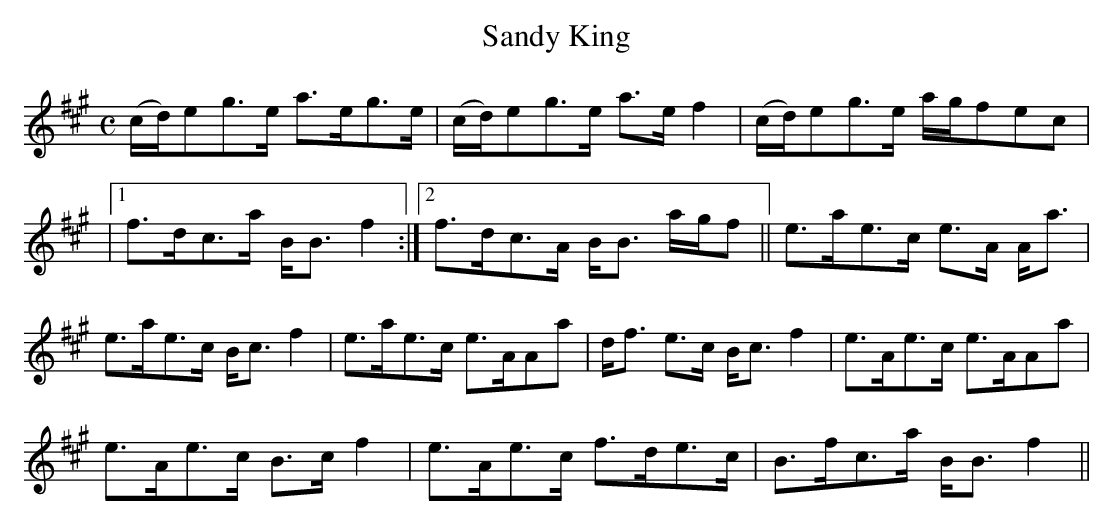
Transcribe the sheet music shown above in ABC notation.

X:1
T:Sandy King
M:C
L:1/8
K:A
(c/d/)eg>e a>eg>e|(c/d/)eg>e a>e f2|(c/d/)eg>e a/g/fec|
|1 f>dc>a B<B f2:|2 f>dc>A B<B a/g/f||e>ae>c e>A A<a|
e>ae>c B<c f2|e>ae>c e>AAa|d<f e>c B<c f2|e>Ae>c e>AAa|
e>Ae>c B>c f2|e>Ae>c f>de>c|B>fc>a B<B f2||
